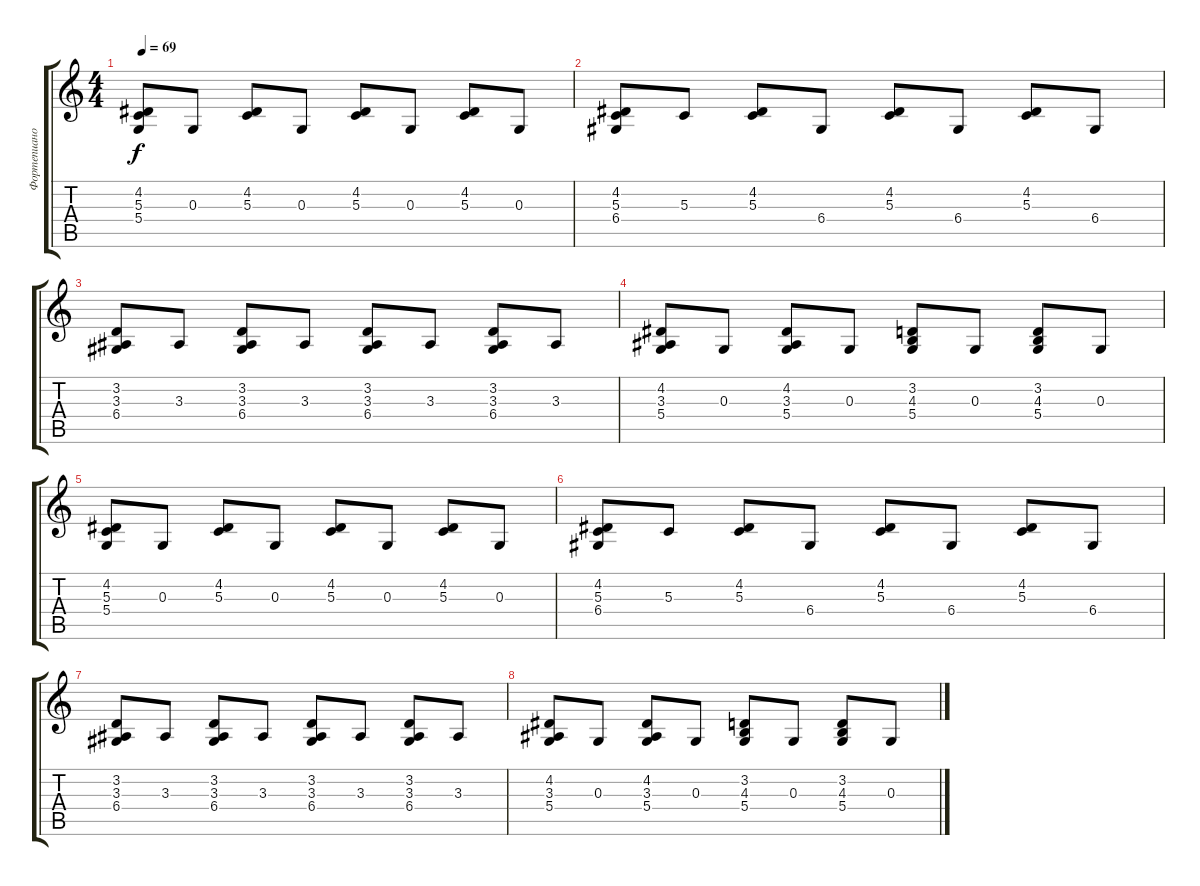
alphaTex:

\track ("Фортепиано" "Фортепиано") {instrument acousticgrandpiano}
\staff {score tabs}
\tuning (E4 B3 G3 D3 A2 E2) {hide}
\ts (4 4)
\tempo 69
\clef g2
\ks c
(4.2 5.3 5.4).8{dy f} 0.3.8 (4.2 5.3).8 0.3.8 (4.2 5.3).8 0.3.8 (4.2 5.3).8 0.3.8 |
(4.2 5.3 6.4).8 5.3.8 (4.2 5.3).8 6.4.8 (4.2 5.3).8 6.4.8 (4.2 5.3).8 6.4.8 |
(3.2 3.3 6.4).8 3.3.8 (3.2 3.3 6.4).8 3.3.8 (3.2 3.3 6.4).8 3.3.8 (3.2 3.3 6.4).8 3.3.8 |
(4.2 3.3 5.4).8 0.3.8 (4.2 3.3 5.4).8 0.3.8 (3.2 4.3 5.4).8 0.3.8 (3.2 4.3 5.4).8 0.3.8 |
(4.2 5.3 5.4).8 0.3.8 (4.2 5.3).8 0.3.8 (4.2 5.3).8 0.3.8 (4.2 5.3).8 0.3.8 |
(4.2 5.3 6.4).8 5.3.8 (4.2 5.3).8 6.4.8 (4.2 5.3).8 6.4.8 (4.2 5.3).8 6.4.8 |
(3.2 3.3 6.4).8 3.3.8 (3.2 3.3 6.4).8 3.3.8 (3.2 3.3 6.4).8 3.3.8 (3.2 3.3 6.4).8 3.3.8 |
(4.2 3.3 5.4).8 0.3.8 (4.2 3.3 5.4).8 0.3.8 (3.2 4.3 5.4).8 0.3.8 (3.2 4.3 5.4).8 0.3.8
